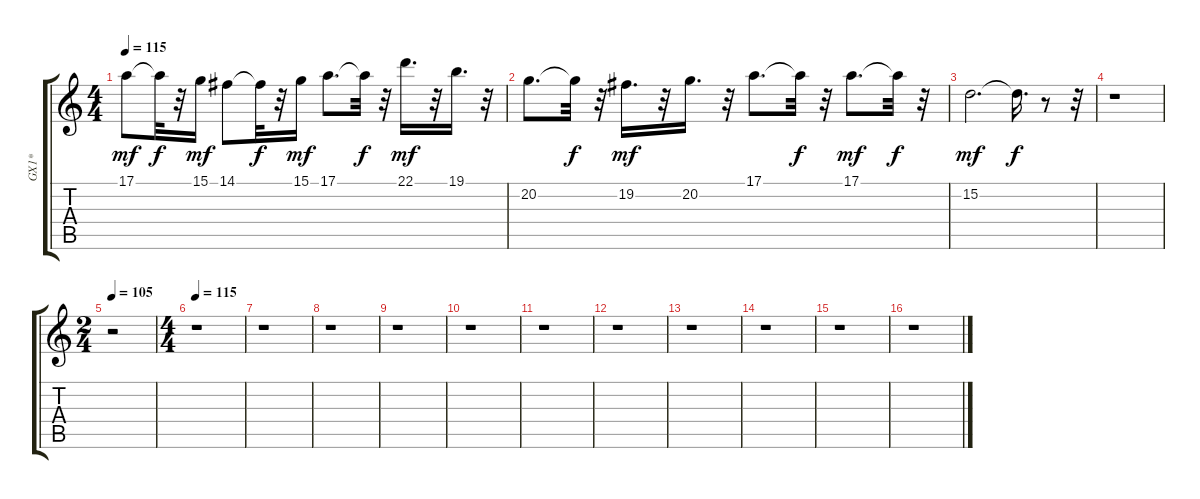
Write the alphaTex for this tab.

\track ("GX1*" "GX1*") {instrument lead4chiff}
\staff {score tabs}
\tuning (E4 B3 G3 D3 A2 E2) {hide}
\ts (4 4)
\tempo 115
\clef g2
\ks c
17.1.8{dy mf} 17.1{t}.32{dy f} r.32 15.1.16{dy mf} 14.1.8 14.1{t}.32{dy f} r.32 15.1.16{dy mf} 17.1.8{d} 17.1{t}.32{dy f} r.32 22.1.16{d dy mf} r.32 19.1.16{d} r.32 |
20.2.8{d} 20.2{t}.32{dy f} r.32 19.2.16{d dy mf} r.32 20.2.16{d} r.32 17.1.8{d} 17.1{t}.32{dy f} r.32 17.1.8{d dy mf} 17.1{t}.32{dy f} r.32 |
15.2.2{d dy mf} 15.2{t}.16{d dy f} r.8 r.32 |
r.1 |
\ts (2 4)
\tempo 105
r.2 |
\ts (4 4)
\tempo 115
r.1 |
r.1 |
r.1 |
r.1 |
r.1 |
r.1 |
r.1 |
r.1 |
r.1 |
r.1 |
r.1
